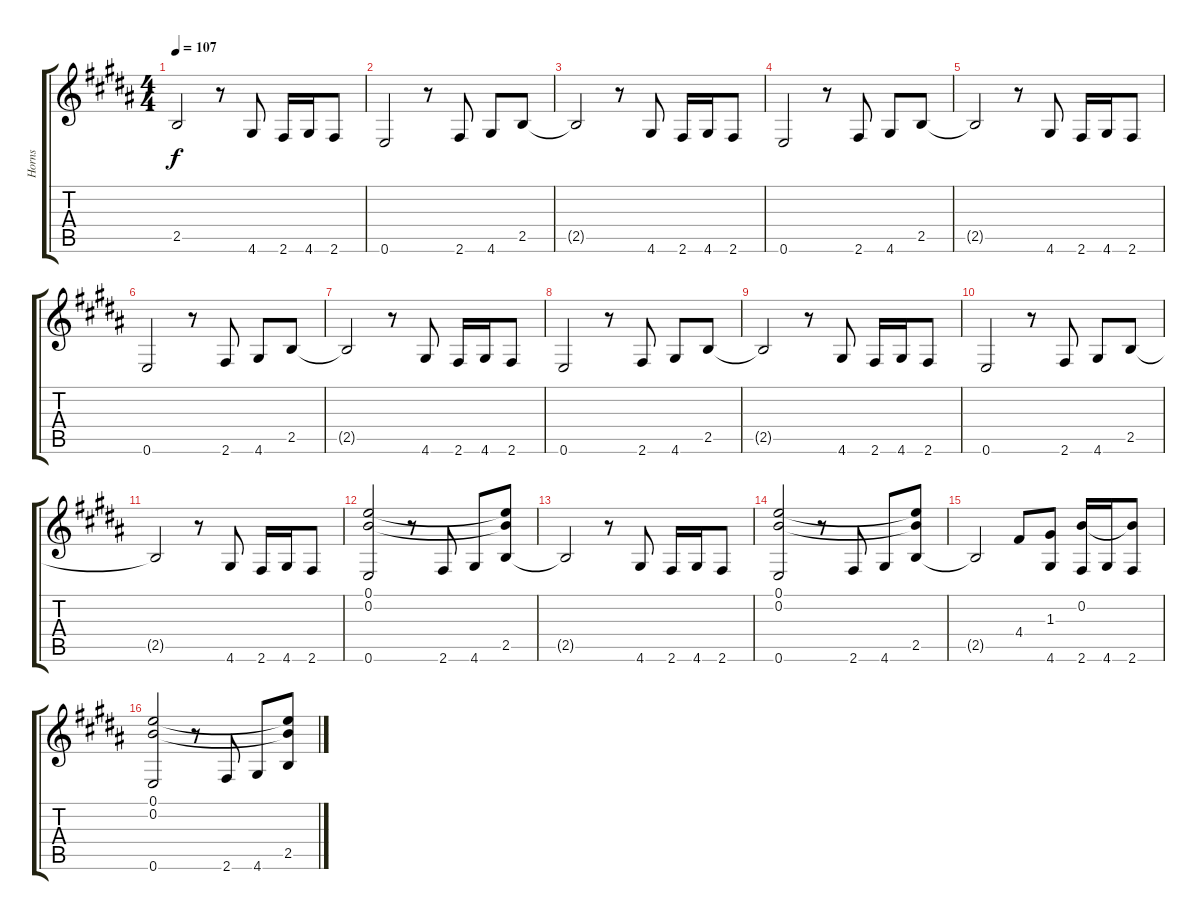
\track ("Horns" "Horns") {instrument brasssection}
\staff {score tabs}
\tuning (E5 B4 G4 D4 A3 E3) {hide}
\ts (4 4)
\tempo 107
\clef g2
\ks b
2.5{t}.2{dy f} r.8 4.6.8 2.6.16 4.6.16 2.6.8 |
0.6.2 r.8 2.6.8 4.6.8 2.5.8 |
2.5{t}.2 r.8 4.6.8 2.6.16 4.6.16 2.6.8 |
0.6.2 r.8 2.6.8 4.6.8 2.5.8 |
2.5{t}.2 r.8 4.6.8 2.6.16 4.6.16 2.6.8 |
0.6.2 r.8 2.6.8 4.6.8 2.5.8 |
2.5{t}.2 r.8 4.6.8 2.6.16 4.6.16 2.6.8 |
0.6.2 r.8 2.6.8 4.6.8 2.5.8 |
2.5{t}.2 r.8 4.6.8 2.6.16 4.6.16 2.6.8 |
0.6.2 r.8 2.6.8 4.6.8 2.5.8 |
2.5{t}.2 r.8 4.6.8 2.6.16 4.6.16 2.6.8 |
(0.1 0.2 0.6).2 r.8 2.6.8 4.6.8 (0.1{t} 0.2{t} 2.5).8 |
2.5{t}.2 r.8 4.6.8 2.6.16 4.6.16 2.6.8 |
(0.1 0.2 0.6).2 r.8 2.6.8 4.6.8 (0.1{t} 0.2{t} 2.5).8 |
2.5{t}.2 4.4.8 (1.3 4.6).8 (0.2 2.6).16 4.6.16 (0.2{t} 2.6).8 |
(0.1 0.2 0.6).2 r.8 2.6.8 4.6.8 (0.1{t} 0.2{t} 2.5).8
